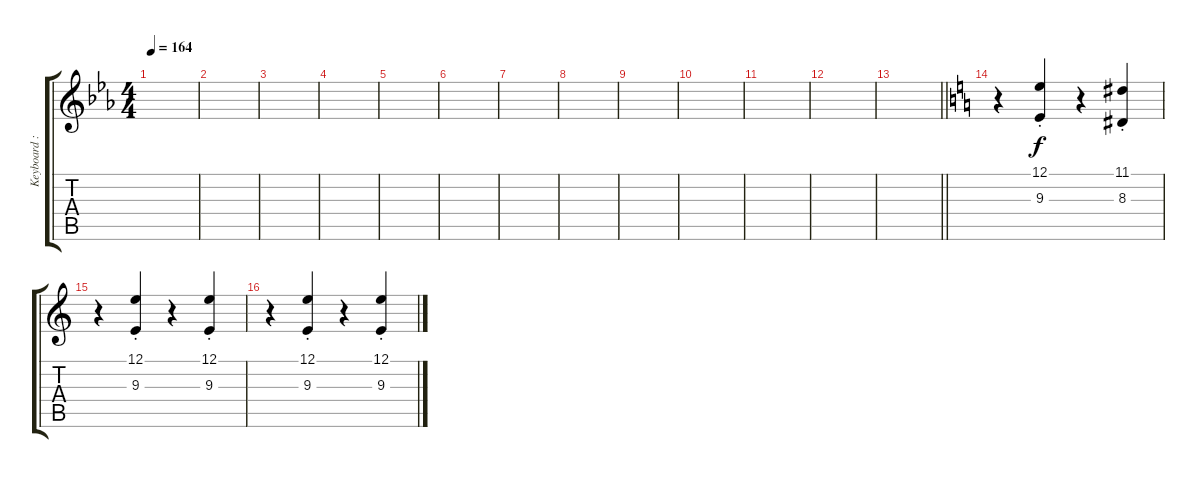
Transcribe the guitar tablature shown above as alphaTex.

\track ("Keyboard : Kotobuki Tsumugi - San" "Keyboard :") {instrument lead5charang}
\staff {score tabs}
\tuning (E4 B3 G3 D3 A2 E2) {hide}
\ts (4 4)
\tempo 164
\clef g2
\ks eb
|
|
|
|
|
|
|
|
|
|
|
|
\barLineRight lightlight
|
\ks c
r.4 (12.1{st} 9.3{st}).4 r.4 (11.1{st} 8.3{st}).4 |
r.4 (12.1{st} 9.3{st}).4 r.4 (12.1{st} 9.3{st}).4 |
r.4 (12.1{st} 9.3{st}).4 r.4 (12.1{st} 9.3{st}).4
